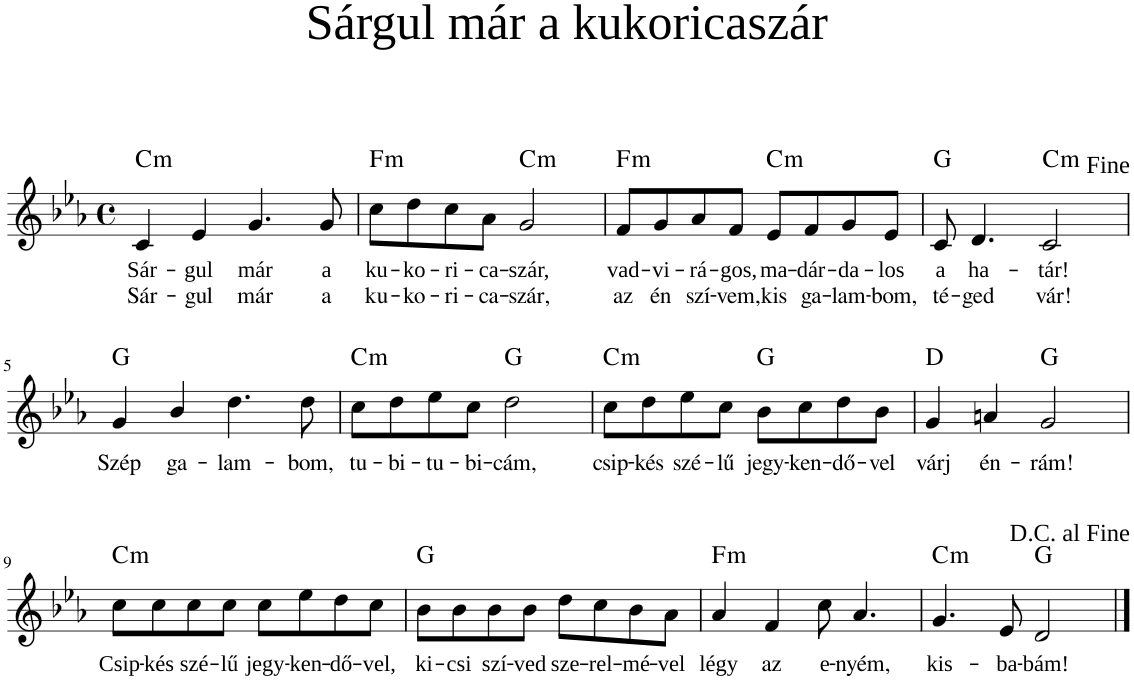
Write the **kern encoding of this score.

**kern	**text	**text	**harte
*part1	*part1	*part1	*part1
*staff1	*staff1	*staff1	*
*I"Piano	*	*	*
*I'Pno	*	*	*
*clefG2	*	*	*
*k[b-e-a-]	*	*	*
*M4/4	*	*	*
*met(c)	*	*	*
=1	=1	=1	=1
!	!LO:LY:b	!LO:LY:b	!LO:H:kt=m
4c/	Sár-	Sár-	C:min
!	!LO:LY:b	!LO:LY:b	!
4e-/	-gul	-gul	.
!	!LO:LY:b	!LO:LY:b	!
4.g/	már	már	.
!	!LO:LY:b	!LO:LY:b	!
8g/	a	a	.
=2	=2	=2	=2
!	!LO:LY:b	!LO:LY:b	!LO:H:kt=m
8cc\L	ku-	ku-	F:min
!	!LO:LY:b	!LO:LY:b	!
8dd\	-ko-	-ko-	.
!	!LO:LY:b	!LO:LY:b	!
8cc\	-ri-	-ri-	.
!	!LO:LY:b	!LO:LY:b	!
8a-\J	-ca-	-ca-	.
!	!LO:LY:b	!LO:LY:b	!LO:H:kt=m
2g/	-szár,	-szár,	C:min
=3	=3	=3	=3
!	!LO:LY:b	!LO:LY:b	!LO:H:kt=m
8f/L	vad-	az	F:min
!	!LO:LY:b	!LO:LY:b	!
8g/	-vi-	én	.
!	!LO:LY:b	!LO:LY:b	!
8a-/	-rá-	szí-	.
!	!LO:LY:b	!LO:LY:b	!
8f/J	-gos,	-vem,	.
!	!LO:LY:b	!LO:LY:b	!LO:H:kt=m
8e-/L	ma-	kis	C:min
!	!LO:LY:b	!LO:LY:b	!
8f/	-dár-	ga-	.
!	!LO:LY:b	!LO:LY:b	!
8g/	-da-	-lam-	.
!	!LO:LY:b	!LO:LY:b	!
8e-/J	-los	-bom,	.
=4	=4	=4	=4
!	!LO:LY:b	!LO:LY:b	!LO:H:kt=N.C.
8c/	a	té-	N
!	!LO:LY:b	!LO:LY:b	!
4.d/	ha-	-ged	.
!	!LO:LY:b	!LO:LY:b	!LO:H:kt=m
2c/	-tár!	vár!	C:min
!LO:TX:a:t=<font size="11.7074"/><font face="Times New Roman"/>Fine	!	!	!
!!LO:LB:g=z
=5	=5	=5	=5
!	!LO:LY:b	!	!LO:H:kt=N.C.
4g/	Szép	.	N
!	!LO:LY:b	!	!
4b-/	ga-	.	.
!	!LO:LY:b	!	!
4.dd\	-lam-	.	.
!	!LO:LY:b	!	!
8dd\	-bom,	.	.
=6	=6	=6	=6
!	!LO:LY:b	!	!LO:H:kt=m
8cc\L	tu-	.	C:min
!	!LO:LY:b	!	!
8dd\	-bi-	.	.
!	!LO:LY:b	!	!
8ee-\	-tu-	.	.
!	!LO:LY:b	!	!
8cc\J	-bi-	.	.
!	!LO:LY:b	!	!LO:H:kt=N.C.
2dd\	-cám,	.	N
=7	=7	=7	=7
!	!LO:LY:b	!	!LO:H:kt=m
8cc\L	csip-	.	C:min
!	!LO:LY:b	!	!
8dd\	-kés	.	.
!	!LO:LY:b	!	!
8ee-\	szé-	.	.
!	!LO:LY:b	!	!
8cc\J	-lű	.	.
!	!LO:LY:b	!	!LO:H:kt=N.C.
8b-\L	jegy-	.	N
!	!LO:LY:b	!	!
8cc\	-ken-	.	.
!	!LO:LY:b	!	!
8dd\	-dő-	.	.
!	!LO:LY:b	!	!
8b-\J	-vel	.	.
=8	=8	=8	=8
!	!LO:LY:b	!	!LO:H:kt=N.C.
4g/	várj	.	N
!	!LO:LY:b	!	!
4an/	én-	.	.
!	!LO:LY:b	!	!LO:H:kt=N.C.
2g/	-rám!	.	N
!!LO:LB:g=z
=9	=9	=9	=9
!	!LO:LY:b	!	!LO:H:kt=m
8cc\L	Csip-	.	C:min
!	!LO:LY:b	!	!
8cc\	-kés	.	.
!	!LO:LY:b	!	!
8cc\	szé-	.	.
!	!LO:LY:b	!	!
8cc\J	-lű	.	.
!	!LO:LY:b	!	!
8cc\L	jegy-	.	.
!	!LO:LY:b	!	!
8ee-\	-ken-	.	.
!	!LO:LY:b	!	!
8dd\	-dő-	.	.
!	!LO:LY:b	!	!
8cc\J	-vel,	.	.
=10	=10	=10	=10
!	!LO:LY:b	!	!LO:H:kt=N.C.
8b-\L	ki-	.	N
!	!LO:LY:b	!	!
8b-\	-csi	.	.
!	!LO:LY:b	!	!
8b-\	szí-	.	.
!	!LO:LY:b	!	!
8b-\J	-ved	.	.
!	!LO:LY:b	!	!
8dd\L	sze-	.	.
!	!LO:LY:b	!	!
8cc\	-rel-	.	.
!	!LO:LY:b	!	!
8b-\	-mé-	.	.
!	!LO:LY:b	!	!
8a-\J	-vel	.	.
=11	=11	=11	=11
!	!LO:LY:b	!	!LO:H:kt=m
4a-/	légy	.	F:min
!	!LO:LY:b	!	!
4f/	az	.	.
!	!LO:LY:b	!	!
8cc\	e-	.	.
!	!LO:LY:b	!	!
4.a-/	-nyém,	.	.
=12	=12	=12	=12
!	!LO:LY:b	!	!LO:H:kt=m
4.g/	kis-	.	C:min
!	!LO:LY:b	!	!
8e-/	-ba-	.	.
!	!LO:LY:b	!	!LO:H:kt=N.C.
2d/	-bám!	.	N
!LO:TX:a:t=<font size="11.7074"/><font face="Times New Roman"/>D.C. al Fine	!	!	!
==	==	==	==
*-	*-	*-	*-
